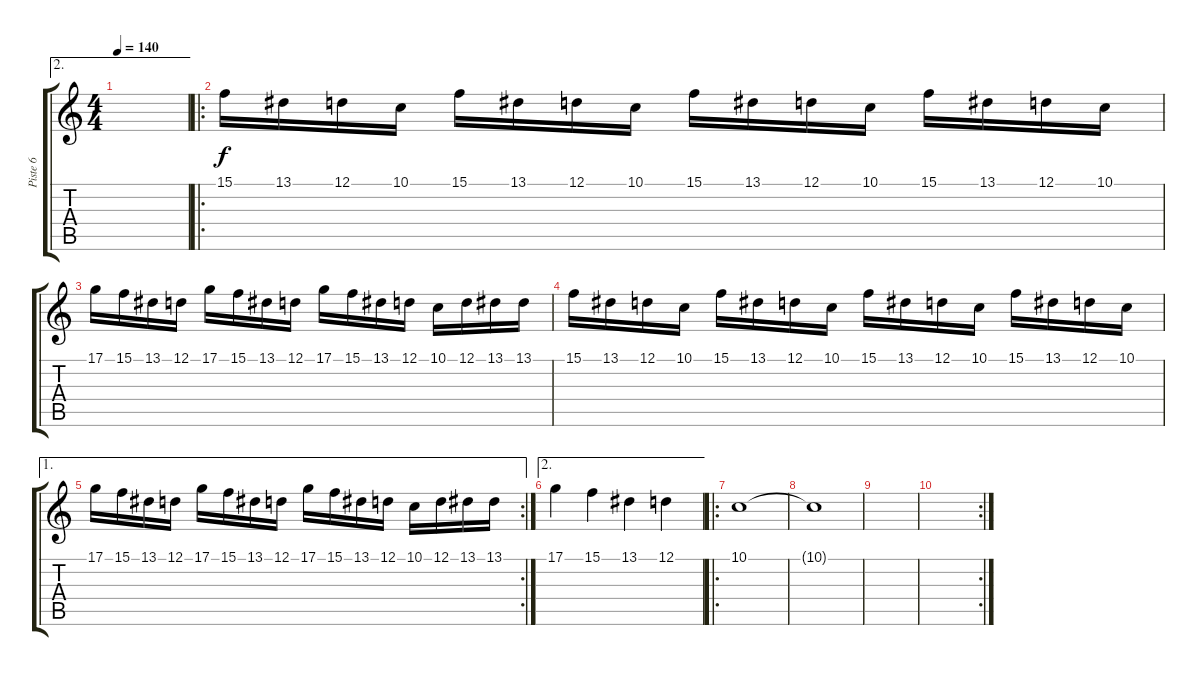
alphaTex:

\track ("Piste 6" "Piste 6") {instrument lead2sawtooth}
\staff {score tabs}
\tuning (D4 A3 F3 C3 G2 C2) {hide}
\ae 2
\ts (4 4)
\tempo 140
\clef g2
\ks c
|
\ro
15.1.16 13.1.16 12.1.16 10.1.16 15.1.16 13.1.16 12.1.16 10.1.16 15.1.16 13.1.16 12.1.16 10.1.16 15.1.16 13.1.16 12.1.16 10.1.16 |
17.1.16 15.1.16 13.1.16 12.1.16 17.1.16 15.1.16 13.1.16 12.1.16 17.1.16 15.1.16 13.1.16 12.1.16 10.1.16 12.1.16 13.1.16 13.1.16 |
15.1.16 13.1.16 12.1.16 10.1.16 15.1.16 13.1.16 12.1.16 10.1.16 15.1.16 13.1.16 12.1.16 10.1.16 15.1.16 13.1.16 12.1.16 10.1.16 |
\ae 1
\rc 2
17.1.16 15.1.16 13.1.16 12.1.16 17.1.16 15.1.16 13.1.16 12.1.16 17.1.16 15.1.16 13.1.16 12.1.16 10.1.16 12.1.16 13.1.16 13.1.16 |
\ae 2
17.1.4 15.1.4 13.1.4 12.1.4 |
\ro
10.1.1 |
10.1{t}.1{volume 0} |
|
\rc 2
